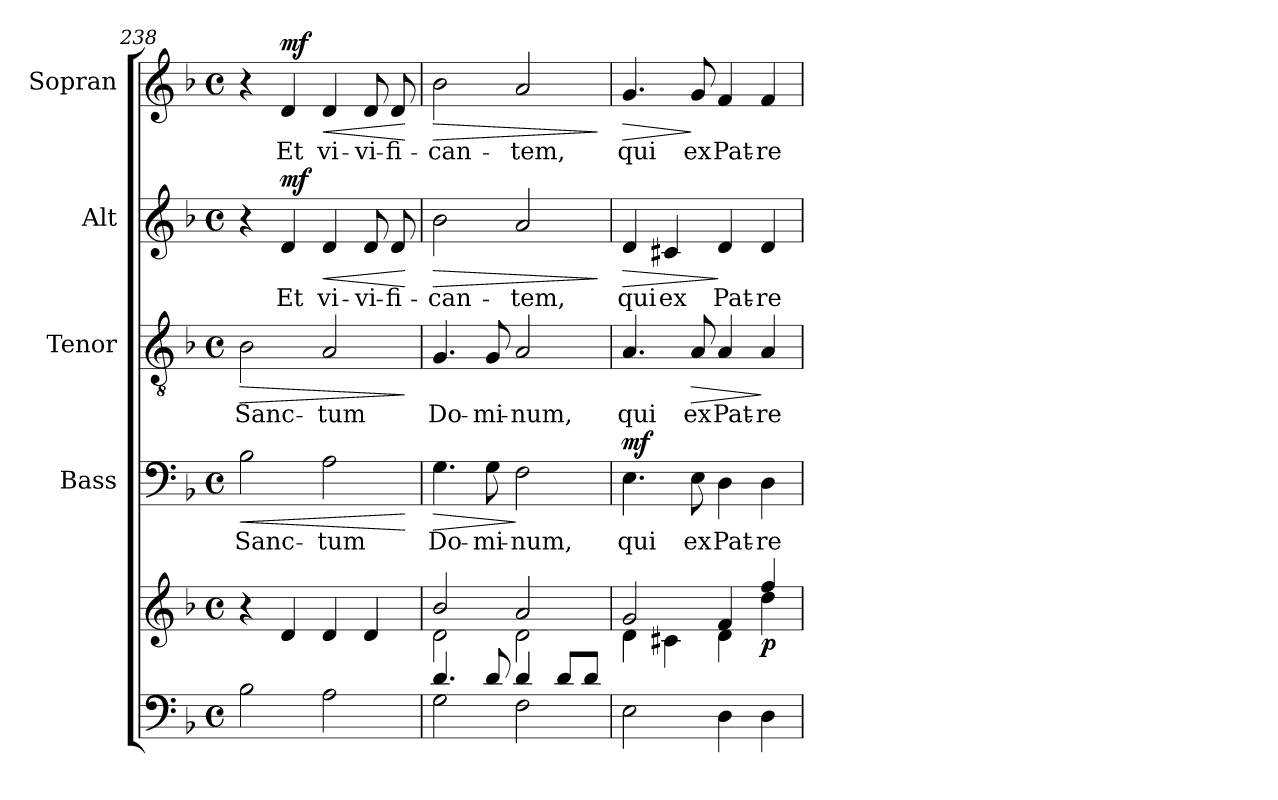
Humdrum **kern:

**kern	**kern	**dynam	**kern	**text	**dynam	**kern	**text	**dynam	**kern	**text	**dynam	**kern	**text	**dynam
*part5	*part5	*part5	*part4	*part4	*part4	*part3	*part3	*part3	*part2	*part2	*part2	*part1	*part1	*part1
*staff6	*staff5	*staff5/6	*staff4	*staff4	*staff4	*staff3	*staff3	*staff3	*staff2	*staff2	*staff2	*staff1	*staff1	*staff1
*	*	*	*I"Bass	*	*	*I"Tenor	*	*	*I"Alt	*	*	*I"Sopran	*	*
*	*	*	*I'B.	*	*	*I'T.	*	*	*I'A.	*	*	*I'S.	*	*
*clefF4	*clefG2	*	*clefF4	*	*	*clefGv2	*	*	*clefG2	*	*	*clefG2	*	*
*k[b-]	*k[b-]	*	*k[b-]	*	*	*k[b-]	*	*	*k[b-]	*	*	*k[b-]	*	*
*F:	*F:	*	*F:	*	*	*F:	*	*	*F:	*	*	*F:	*	*
*M4/4	*M4/4	*	*M4/4	*	*	*M4/4	*	*	*M4/4	*	*	*M4/4	*	*
*met(c)	*met(c)	*	*met(c)	*	*	*met(c)	*	*	*met(c)	*	*	*met(c)	*	*
=238	=238	=238	=238	=238	=238	=238	=238	=238	=238	=238	=238	=238	=238	=238
!	!	!	!	!LO:LY:b	!LO:HP:b	!	!LO:LY:b	!LO:HP:b	!	!	!	!	!	!
2B-\	4r	.	2B-\	Sanc-	<	2B-\	Sanc-	>	4r	.	.	4r	.	.
!	!	!	!	!	!	!	!	!	!	!LO:LY:b	!LO:DY:a	!	!LO:LY:b	!LO:DY:a
.	4d/	.	.	.	.	.	.	.	4d/	Et	mf	4d/	Et	mf
!	!	!	!	!LO:LY:b	!	!	!LO:LY:b	!	!	!LO:LY:b	!LO:HP:b	!	!LO:LY:b	!LO:HP:b
2A\	4d/	.	2A\	-tum	.	2A/	-tum	.	4d/	vi-	<	4d/	vi-	<
!	!	!	!	!	!	!	!	!	!	!LO:LY:b	!	!	!LO:LY:b	!
.	4d/	.	.	.	.	.	.	.	8d/	-vi-	.	8d/	-vi-	.
!	!	!	!	!	!	!	!	!	!	!LO:LY:b	!	!	!LO:LY:b	!
.	.	.	.	.	.	.	.	.	8d/	-fi-	.	8d/	-fi-	.
.	.	.	.	.	[	.	.	]	.	.	[	.	.	[
=239	=239	=239	=239	=239	=239	=239	=239	=239	=239	=239	=239	=239	=239	=239
*^	*^	*	*	*	*	*	*	*	*	*	*	*	*	*
!	!	!	!	!	!	!LO:LY:b	!LO:HP:b	!	!LO:LY:b	!	!	!LO:LY:b	!LO:HP:b	!	!LO:LY:b	!LO:HP:b
4.d/	2G\	2b-/	2d\	.	4.G\	Do-	>	4.G/	Do-	.	2b-\	-can-	>	2b-\	-can-	>
!	!	!	!	!	!	!LO:LY:b	!	!	!LO:LY:b	!	!	!	!	!	!	!
8d/	.	.	.	.	8G\	-mi-	.	8G/	-mi-	.	.	.	.	.	.	.
!	!	!	!	!	!	!LO:LY:b	!	!	!LO:LY:b	!	!	!LO:LY:b	!	!	!LO:LY:b	!
4d/	2F\	2a/	2d\	.	2F\	-num,	]	2A/	-num,	.	2a/	-tem,	.	2a/	-tem,	.
8d/L	.	.	.	.	.	.	.	.	.	.	.	.	.	.	.	.
8d/J	.	.	.	.	.	.	.	.	.	.	.	.	.	.	.	.
*v	*v	*	*	*	*	*	*	*	*	*	*	*	*	*	*	*
*	*v	*v	*	*	*	*	*	*	*	*	*	*	*	*	*
.	.	.	.	.	.	.	.	.	.	.	]	.	.	]
=240	=240	=240	=240	=240	=240	=240	=240	=240	=240	=240	=240	=240	=240	=240
*	*^	*	*	*	*	*	*	*	*	*	*	*	*	*
!	!	!	!	!	!LO:LY:b	!LO:DY:a	!	!LO:LY:b	!	!	!LO:LY:b	!LO:HP:b	!	!LO:LY:b	!LO:HP:b
2E\	2g/	4d\	.	4.E\	qui	mf	4.A/	qui	.	4d/	qui	>	4.g/	qui	>
!	!	!	!	!	!	!	!	!	!	!	!LO:LY:b	!	!	!	!
.	.	4c#X\	.	.	.	.	.	.	.	4c#X/	ex	.	.	.	.
!	!	!	!	!	!LO:LY:b	!	!	!LO:LY:b	!LO:HP:b	!	!	!	!	!LO:LY:b	!
.	.	.	.	8E\	ex	.	8A/	ex	>	.	.	.	8g/	ex	]
!	!	!	!	!	!LO:LY:b	!	!	!LO:LY:b	!	!	!LO:LY:b	!	!	!LO:LY:b	!
4D\	4f/	4d\	.	4D\	Pat-	.	4A/	Pat-	.	4d/	Pat-	]	4f/	Pat-	.
!	!	!	!LO:DY:b	!	!LO:LY:b	!	!	!LO:LY:b	!	!	!LO:LY:b	!	!	!LO:LY:b	!
4D\	4ff/	4dd\	p	4D\	-re	.	4A/	-re	]	4d/	-re	.	4f/	-re	.
*	*v	*v	*	*	*	*	*	*	*	*	*	*	*	*	*
=	=	=	=	=	=	=	=	=	=	=	=	=	=	=
*-	*-	*-	*-	*-	*-	*-	*-	*-	*-	*-	*-	*-	*-	*-
